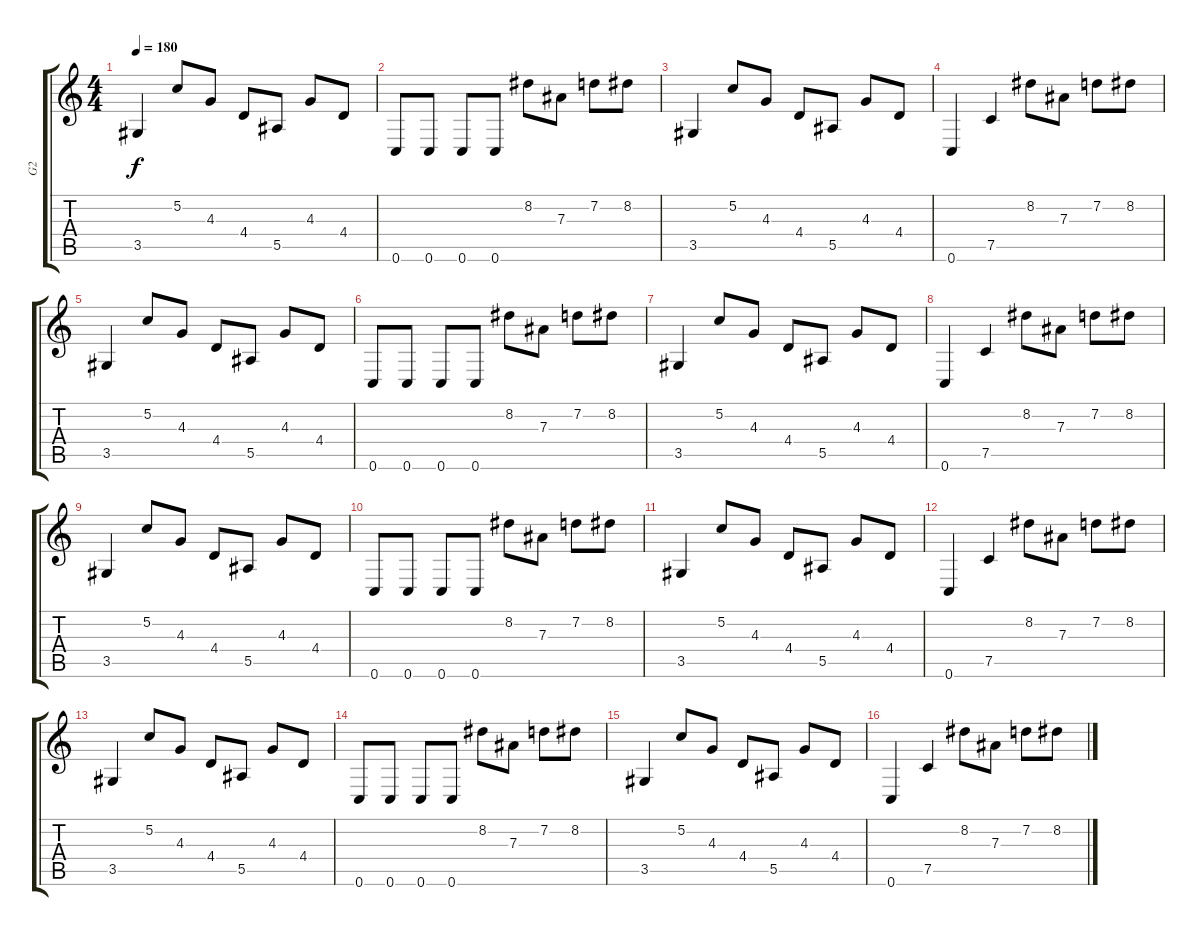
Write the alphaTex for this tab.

\track ("G2" "G2") {instrument distortionguitar}
\staff {score tabs}
\tuning (C4 G3 Eb3 Bb2 F2 C2) {hide}
\ts (4 4)
\section ("" "")
\tempo 180
\clef g2
\ks c
3.5.4{dy f} 5.2.8 4.3.8 4.4.8 5.5.8 4.3.8 4.4.8 |
0.6.8 0.6.8 0.6.8 0.6.8 8.2.8 7.3.8 7.2.8 8.2.8 |
3.5.4 5.2.8 4.3.8 4.4.8 5.5.8 4.3.8 4.4.8 |
0.6.4 7.5.4 8.2.8 7.3.8 7.2.8 8.2.8 |
3.5.4 5.2.8 4.3.8 4.4.8 5.5.8 4.3.8 4.4.8 |
0.6.8 0.6.8 0.6.8 0.6.8 8.2.8 7.3.8 7.2.8 8.2.8 |
3.5.4 5.2.8 4.3.8 4.4.8 5.5.8 4.3.8 4.4.8 |
0.6.4 7.5.4 8.2.8 7.3.8 7.2.8 8.2.8 |
3.5.4 5.2.8 4.3.8 4.4.8 5.5.8 4.3.8 4.4.8 |
0.6.8 0.6.8 0.6.8 0.6.8 8.2.8 7.3.8 7.2.8 8.2.8 |
3.5.4 5.2.8 4.3.8 4.4.8 5.5.8 4.3.8 4.4.8 |
0.6.4 7.5.4 8.2.8 7.3.8 7.2.8 8.2.8 |
3.5.4 5.2.8 4.3.8 4.4.8 5.5.8 4.3.8 4.4.8 |
0.6.8 0.6.8 0.6.8 0.6.8 8.2.8 7.3.8 7.2.8 8.2.8 |
3.5.4 5.2.8 4.3.8 4.4.8 5.5.8 4.3.8 4.4.8 |
0.6.4 7.5.4 8.2.8 7.3.8 7.2.8 8.2.8
